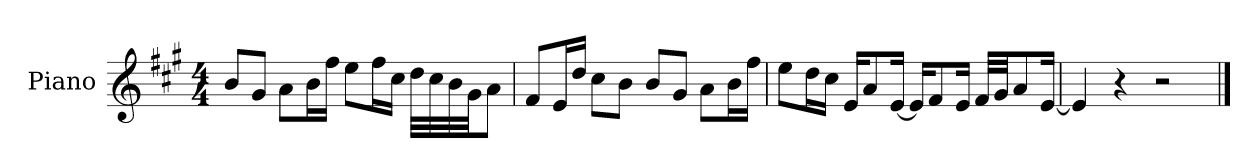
**kern
*part1
*staff1
*I"Piano
*I'P-no
*clefG2
*k[f#c#g#]
*M4/4
*MM90
=1
8b/L
8g#/J
8a\L
16b\L
16ff#\JJ
8ee\L
16ff#\L
16cc#\JJ
32dd\LLL
32cc#\
32b\
32g#\JJ
8a\J
=2
8f#/L
16e/L
16dd/JJ
8cc#\L
8b\J
8b/L
8g#/J
8a\L
16b\L
16ff#\JJ
=3
8ee\L
16dd\L
16cc#\JJ
16e/KL
8a/
[16e/Jk
16e/KL]
8f#/
16e/Jk
32f#/LLL
32g#/JJ
8a/
[16e/Jk
=4
4e/]
4r
2r
==
*-
